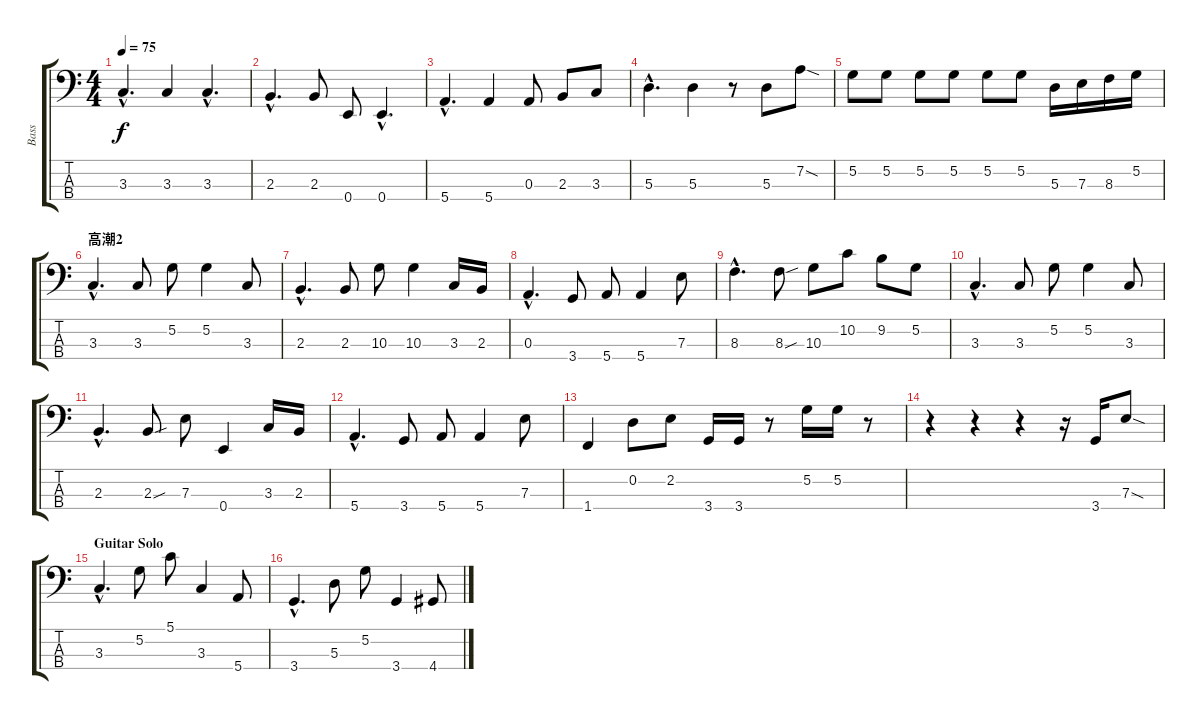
\track ("Bass" "Bass") {instrument electricbassfinger}
\staff {score tabs}
\tuning (G2 D2 A1 E1) {hide}
\ts (4 4)
\tempo 75
\clef f4
\ks c
3.3{hac}.4{d dy f} 3.3.4 3.3{hac}.4{d} |
2.3{hac}.4{d} 2.3.8 0.4.8 0.4{hac}.4{d} |
5.4{hac}.4{d} 5.4.4 0.3.8 2.3.8 3.3.8 |
5.3{hac}.4{d} 5.3.4 r.8 5.3.8 7.2{sod}.8{volume 14} |
5.2.8 5.2.8 5.2.8 5.2.8 5.2.8 5.2.8 5.3.16 7.3.16 8.3.16 5.2.16 |
\section ("" "高潮2")
3.3{hac}.4{d} 3.3.8 5.2.8 5.2.4 3.3.8 |
2.3{hac}.4{d} 2.3.8 10.3.8 10.3.4 3.3.16 2.3.16 |
0.3{hac}.4{d} 3.4.8 5.4.8 5.4.4 7.3.8 |
8.3{hac}.4{d} 8.3{sou}.8 10.3.8 10.2.8 9.2.8 5.2.8 |
3.3{hac}.4{d} 3.3.8 5.2.8 5.2.4 3.3.8 |
2.3{hac}.4{d} 2.3{sou}.8 7.3.8 0.4.4 3.3.16 2.3.16 |
5.4{hac}.4{d} 3.4.8 5.4.8 5.4.4 7.3.8 |
1.4.4 0.2.8 2.2.8 3.4.16 3.4.16 r.8 5.2.16 5.2.16 r.8 |
r.4 r.4 r.4 r.16 3.4.16 7.3{sod}.8 |
\section ("" "Guitar Solo")
3.3{hac}.4{d} 5.2.8 5.1.8 3.3.4 5.4.8 |
3.4{hac}.4{d} 5.3.8 5.2.8 3.4.4 4.4.8
